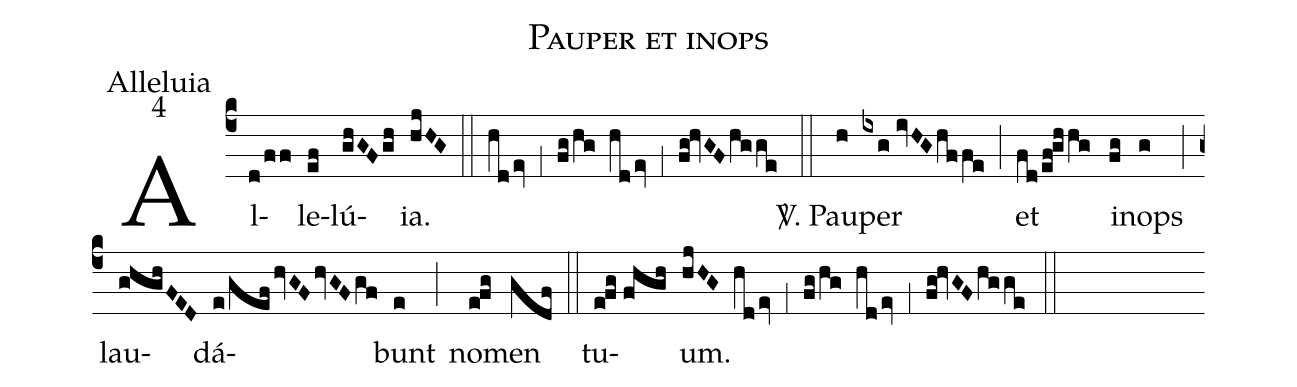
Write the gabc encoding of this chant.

name:Pauper et inops;
office-part:Alleluia;
mode:4;
%%
(c4) Al(d/ff)le(ef)lú(ghGFgh)ia.(hjHG) (::)
(hd/ev) (,1) (fg/hg hd/ev) (,1) (fg!hvGF/hgge) (::)

<sp>V/</sp>. Pau(h)per(ixg//ivHG/hffe) (;) et(fd/ef!ghhg) i(fg)nops(g) (;) lau(ghghFED)dá(e/gef/hvGF/hvGF/gf)bunt(e) (;) no(e!fg)men(gdf) (::)
tu(e!fg//fhgh)um.(hjHG hd/ev) (,1) (fg/hg hd/ev) (,1) (fg!hvGF/hgge) (::)
